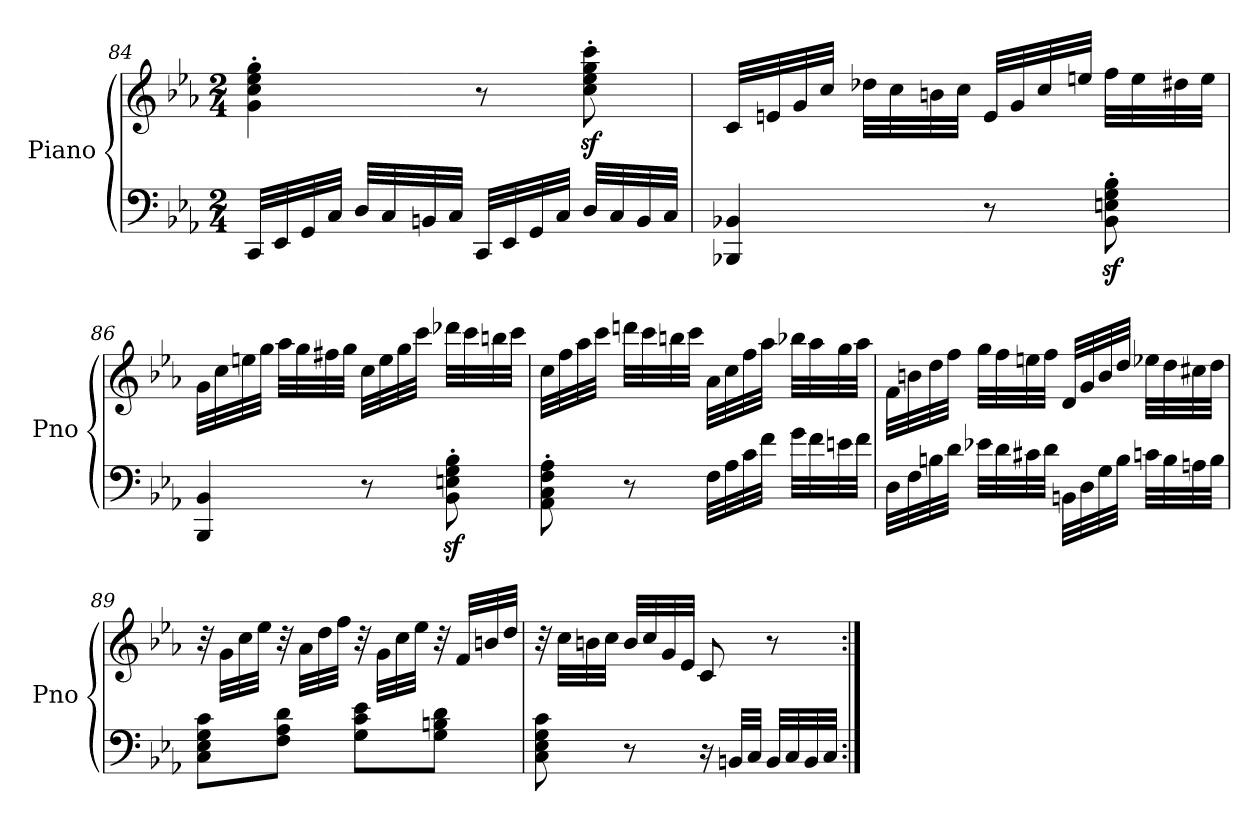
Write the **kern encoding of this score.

**kern	**kern
*part1	*part1
*staff2	*staff1
*I"Piano	*
*I'Pno	*
!!LO:LB:g=z
*clefF4	*clefG2
*k[b-e-a-]	*k[b-e-a-]
*E-:	*E-:
*M2/4	*M2/4
=84	=84
32CC/LLL	4g\' 4cc\' 4ee-\' 4gg\'
32EE-/	.
32GG/	.
32C/JJJ	.
32D/LLL	.
32C/	.
32BBn/	.
32C/JJJ	.
32CC/LLL	8r
32EE-/	.
32GG/	.
32C/JJJ	.
32D/LLL	8cc\z<' 8ee-\z<' 8gg\z<' 8ccc\z<'
32C/	.
32BB/	.
32C/JJJ	.
=85	=85
4BBB-X/ 4BB-X/	32c/LLL
.	32en/
.	32g/
.	32cc/JJJ
.	32dd-X\LLL
.	32cc\
.	32bn\
.	32cc\JJJ
8r	32e/LLL
.	32g/
.	32cc/
.	32een/JJJ
8BB-\z>' 8En\z>' 8G\z>' 8B-\z>'	32ff\LLL
.	32ee\
.	32dd#X\
.	32ee\JJJ
!!LO:LB:g=z
=86	=86
4BBB-/ 4BB-/	32g\LLL
.	32cc\
.	32een\
.	32gg\JJJ
.	32aa-\LLL
.	32gg\
.	32ff#X\
.	32gg\JJJ
8r	32cc\LLL
.	32ee\
.	32gg\
.	32ccc\JJJ
8BB-\z>' 8En\z>' 8G\z>' 8B-\z>'	32ddd-X\LLL
.	32ccc\
.	32bbn\
.	32ccc\JJJ
=87	=87
8AA-\' 8C\' 8F\' 8A-\'	32cc\LLL
.	32ff\
.	32aa-\
.	32ccc\JJJ
8r	32dddn\LLL
.	32ccc\
.	32bbn\
.	32ccc\JJJ
32F\LLL	32a-\LLL
32A-\	32cc\
32c\	32ff\
32f\JJJ	32aa-\JJJ
32g\LLL	32bb-X\LLL
32f\	32aa-\
32en\	32gg\
32f\JJJ	32aa-\JJJ
!!LO:LB:g=z
=88	=88
32D\LLL	32f\LLL
32F\	32bn\
32Bn\	32dd\
32d\JJJ	32ff\JJJ
32e-X\LLL	32gg\LLL
32d\	32ff\
32c#X\	32een\
32d\JJJ	32ff\JJJ
32BBn\LLL	32d/LLL
32D\	32g/
32G\	32b/
32B\JJJ	32dd/JJJ
32cn\LLL	32ee-X\LLL
32B\	32dd\
32An\	32cc#X\
32B\JJJ	32dd\JJJ
=89	=89
8C\ 8E-\ 8G\ 8c\L	32r
.	32g\LLL
.	32cc\
.	32ee-\JJJ
8F\ 8A-\ 8d\J	32r
.	32a-\LLL
.	32dd\
.	32ff\JJJ
8G\ 8c\ 8e-\L	32r
.	32g\LLL
.	32cc\
.	32ee-\JJJ
8G\ 8Bn\ 8d\J	32r
.	32f/LLL
.	32bn/
.	32dd/JJJ
!!LO:LB:g=z
=90	=90
8C\ 8E-\ 8G\ 8c\	32r
.	32cc\LLL
.	32bn\
.	32cc\JJJ
8r	32b/LLL
.	32cc/
.	32g/
.	32e-/JJJ
16r	8c/
32BBn/LLL	.
32C/JJJ	.
32BB/LLL	8r
32C/	.
32BB/	.
32C/JJJ	.
=:|!	=:|!
*-	*-
